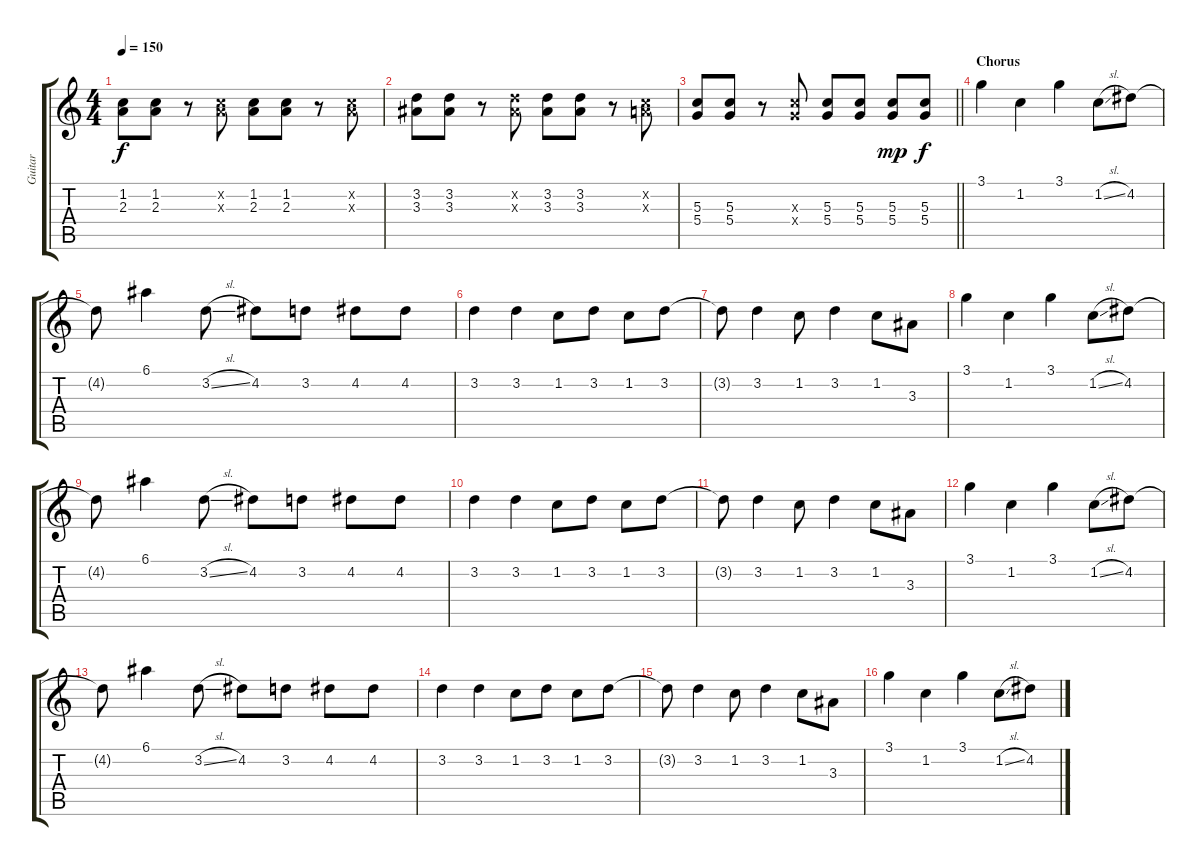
\track ("Guitar" "Guitar") {instrument overdrivenguitar}
\staff {score tabs}
\tuning (E4 B3 G3 D3 A2 E2) {hide}
\ts (4 4)
\tempo 150
\clef g2
\ks c
(1.2 2.3).8{dy f} (1.2 2.3).8 r.8 (1.2{x} 2.3{x}).8 (1.2 2.3).8 (1.2 2.3).8 r.8 (1.2{x} 2.3{x}).8 |
(3.2 3.3).8 (3.2 3.3).8 r.8 (3.2{x} 3.3{x}).8 (3.2 3.3).8 (3.2 3.3).8 r.8 (1.2{x} 2.3{x}).8 |
\barLineRight lightlight
(5.3 5.4).8 (5.3 5.4).8 r.8 (5.3{x} 5.4{x}).8 (5.3 5.4).8 (5.3 5.4).8 (5.3 5.4).8{dy mp} (5.3 5.4).8{dy f} |
\section ("" "Chorus")
3.1.4 1.2.4 3.1.4 1.2{sl}.8 4.2.8 |
4.2{t}.8 6.1.4 3.2{sl}.8 4.2.8 3.2.8 4.2.8 4.2.8 |
3.2.4 3.2.4 1.2.8 3.2.8 1.2.8 3.2.8 |
3.2{t}.8 3.2.4 1.2.8 3.2.4 1.2.8 3.3.8 |
3.1.4 1.2.4 3.1.4 1.2{sl}.8 4.2.8 |
4.2{t}.8 6.1.4 3.2{sl}.8 4.2.8 3.2.8 4.2.8 4.2.8 |
3.2.4 3.2.4 1.2.8 3.2.8 1.2.8 3.2.8 |
3.2{t}.8 3.2.4 1.2.8 3.2.4 1.2.8 3.3.8 |
3.1.4 1.2.4 3.1.4 1.2{sl}.8 4.2.8 |
4.2{t}.8 6.1.4 3.2{sl}.8 4.2.8 3.2.8 4.2.8 4.2.8 |
3.2.4 3.2.4 1.2.8 3.2.8 1.2.8 3.2.8 |
3.2{t}.8 3.2.4 1.2.8 3.2.4 1.2.8 3.3.8 |
3.1.4 1.2.4 3.1.4 1.2{sl}.8 4.2.8
